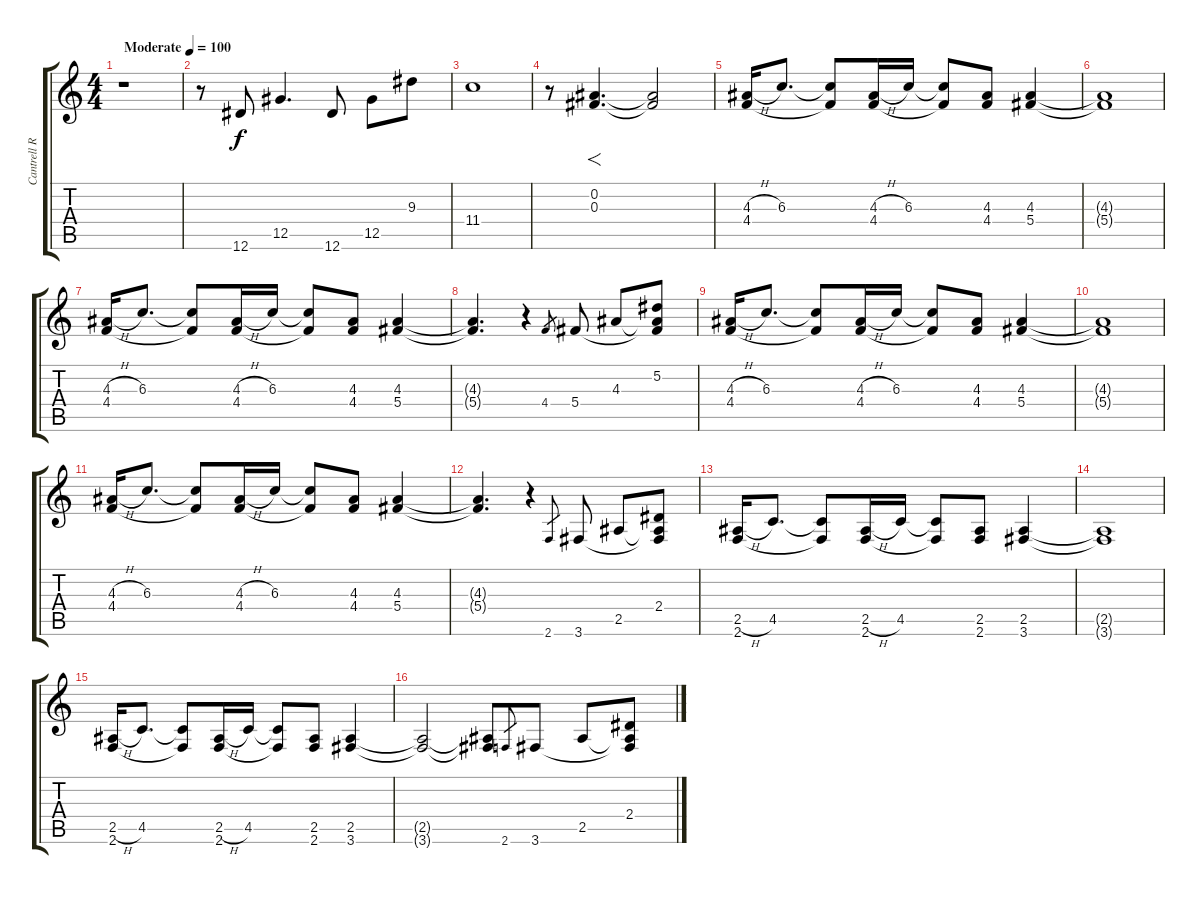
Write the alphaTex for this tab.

\track ("Cantrell Rythm" "Cantrell R") {instrument overdrivenguitar}
\staff {score tabs}
\tuning (Eb4 Bb3 Gb3 Db3 Ab2 Eb2) {hide}
\ts (4 4)
\tempo (100 "Moderate")
\clef g2
\ks c
r.1{dy f instrument overdrivenguitar} |
r.8 12.6.8 12.5.4{d} 12.6.8 12.5.8 9.3.8 |
11.4.1 |
r.8 (0.2 0.3).4{f d} (0.2{t} 0.3{t}).2 |
(4.3{h} 4.4).16 6.3.8{d} (6.3{t} 4.4{t}).8 (4.3{h} 4.4).16 6.3.16 (6.3{t} 4.4{t}).8 (4.3 4.4).8 (4.3 5.4).4 |
(4.3{t} 5.4{t}).1 |
(4.3{h} 4.4).16 6.3.8{d} (6.3{t} 4.4{t}).8 (4.3{h} 4.4).16 6.3.16 (6.3{t} 4.4{t}).8 (4.3 4.4).8 (4.3 5.4).4 |
(4.3{t} 5.4{t}).4{d} r.4 4.4.8{gr} 5.4.8 4.3.8 (5.2 4.3{t} 5.4{t}).8 |
(4.3{h} 4.4).16 6.3.8{d} (6.3{t} 4.4{t}).8 (4.3{h} 4.4).16 6.3.16 (6.3{t} 4.4{t}).8 (4.3 4.4).8 (4.3 5.4).4 |
(4.3{t} 5.4{t}).1 |
(4.3{h} 4.4).16 6.3.8{d} (6.3{t} 4.4{t}).8 (4.3{h} 4.4).16 6.3.16 (6.3{t} 4.4{t}).8 (4.3 4.4).8 (4.3 5.4).4 |
(4.3{t} 5.4{t}).4{d} r.4 2.6.8{gr} 3.6.8 2.5.8 (2.4 2.5{t} 3.6{t}).8 |
(2.5{h} 2.6).16 4.5.8{d} (4.5{t} 2.6{t}).8 (2.5{h} 2.6).16 4.5.16 (4.5{t} 2.6{t}).8 (2.5 2.6).8 (2.5 3.6).4 |
(2.5{t} 3.6{t}).1 |
(2.5{h} 2.6).16 4.5.8{d} (4.5{t} 2.6{t}).8 (2.5{h} 2.6).16 4.5.16 (4.5{t} 2.6{t}).8 (2.5 2.6).8 (2.5 3.6).4 |
(2.5{t} 3.6{t}).2 (2.5{t} 3.6{t}).8 2.6.8{gr} 3.6.8 2.5.8 (2.4 2.5{t} 3.6{t}).8
